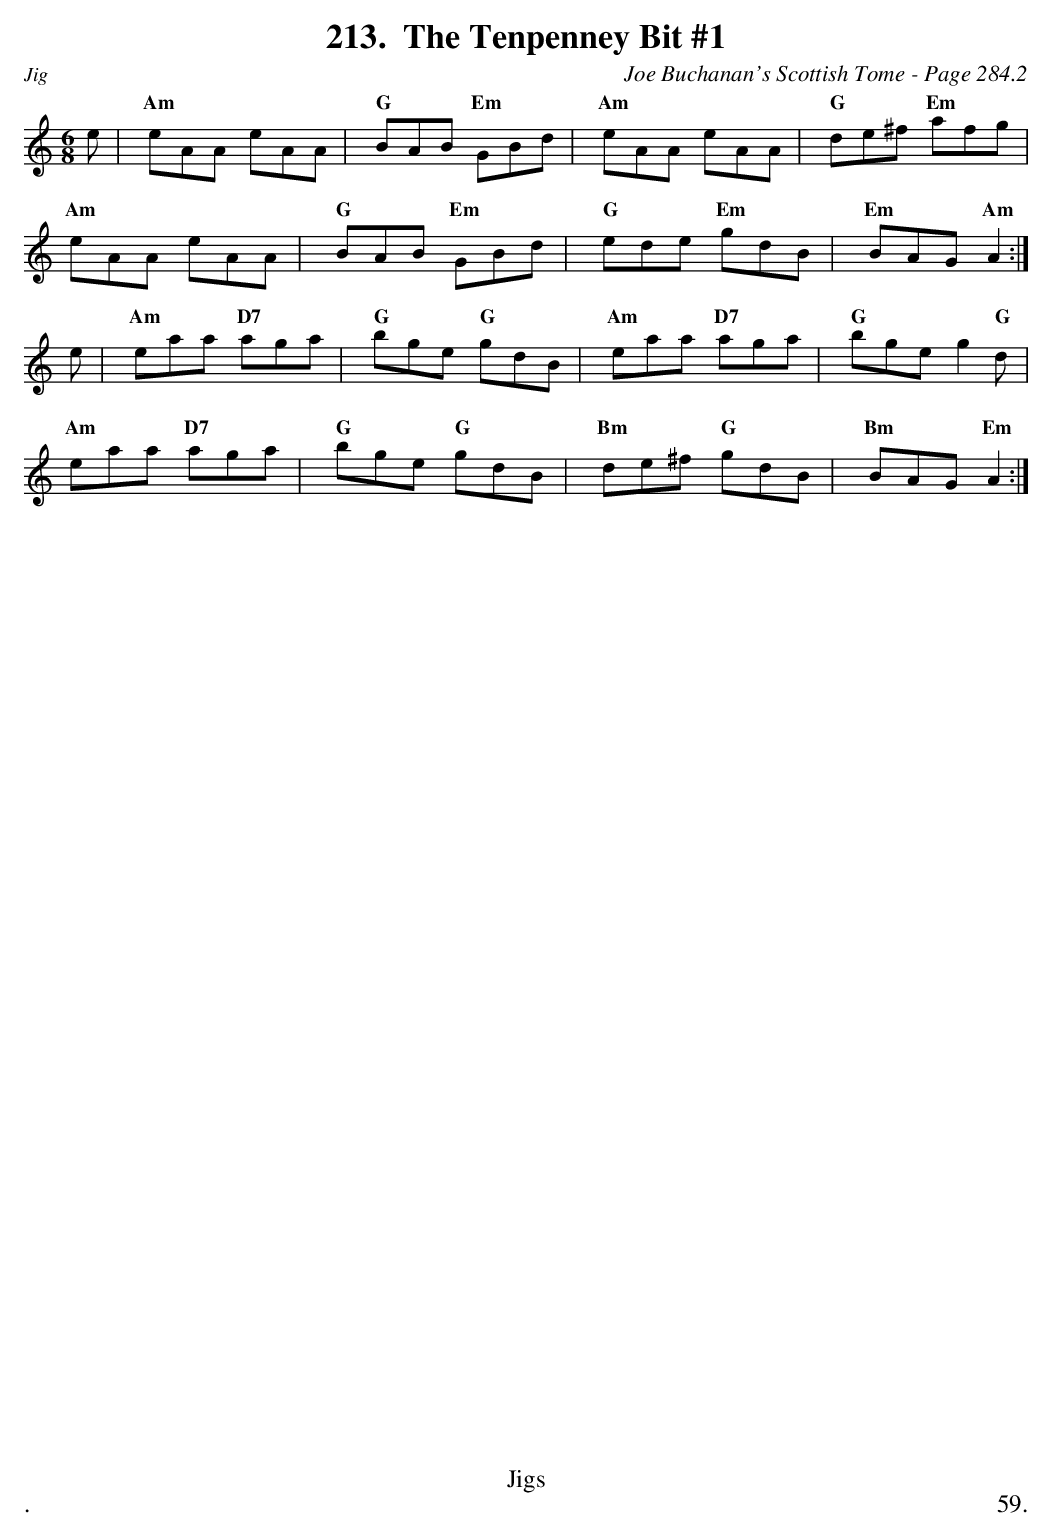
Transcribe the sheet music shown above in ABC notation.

X:1
T:Tenpenney Bit #1, The
C:Joe Buchanan's Scottish Tome - Page 284.2
L:1/8
M:6/8
K:C
e | "Am"eAA eAA | "G"BAB "Em"GBd | "Am"eAA eAA | "G"de^f "Em"afg |
"Am"eAA eAA | "G"BAB "Em"GBd | "G"ede "Em"gdB | "Em"BAG "Am"A2 :|
e | "Am"eaa "D7"aga | "G"bge "G"gdB | "Am"eaa "D7"aga | "G"bge g2 "G"d |
"Am"eaa "D7"aga | "G"bge "G"gdB | "Bm"de^f "G"gdB | "Bm"BAG "Em"A2 :|
